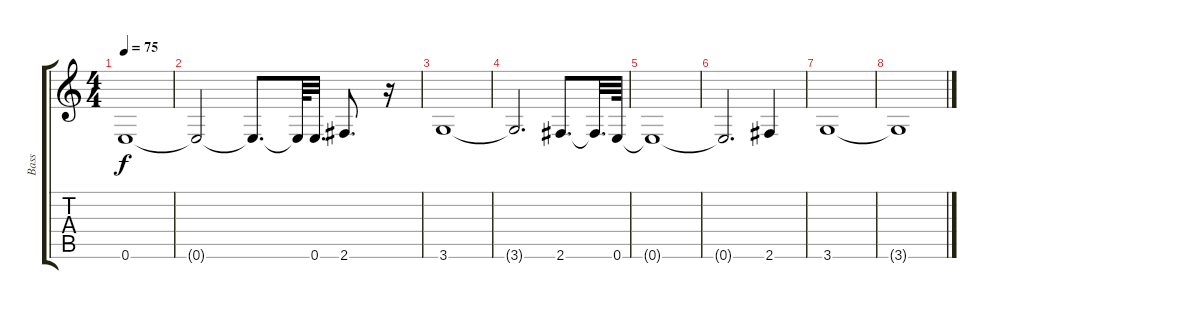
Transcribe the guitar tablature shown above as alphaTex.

\track ("Bass" "Bass") {instrument electricbassfinger}
\staff {score tabs}
\tuning (E4 B3 G3 D3 A2 E2) {hide}
\ts (4 4)
\tempo 75
\clef g2
\ks c
0.6{t}.1{dy f} |
0.6{t}.2 0.6{t}.8{d} 0.6{t}.64 0.6.32{d} 2.6.8{d} r.16 |
3.6.1 |
3.6{t}.2{d} 2.6.8{d} 2.6{t}.32{d} 0.6.64 |
0.6{t}.1 |
0.6{t}.2{d} 2.6.4 |
3.6.1 |
3.6{t}.1
